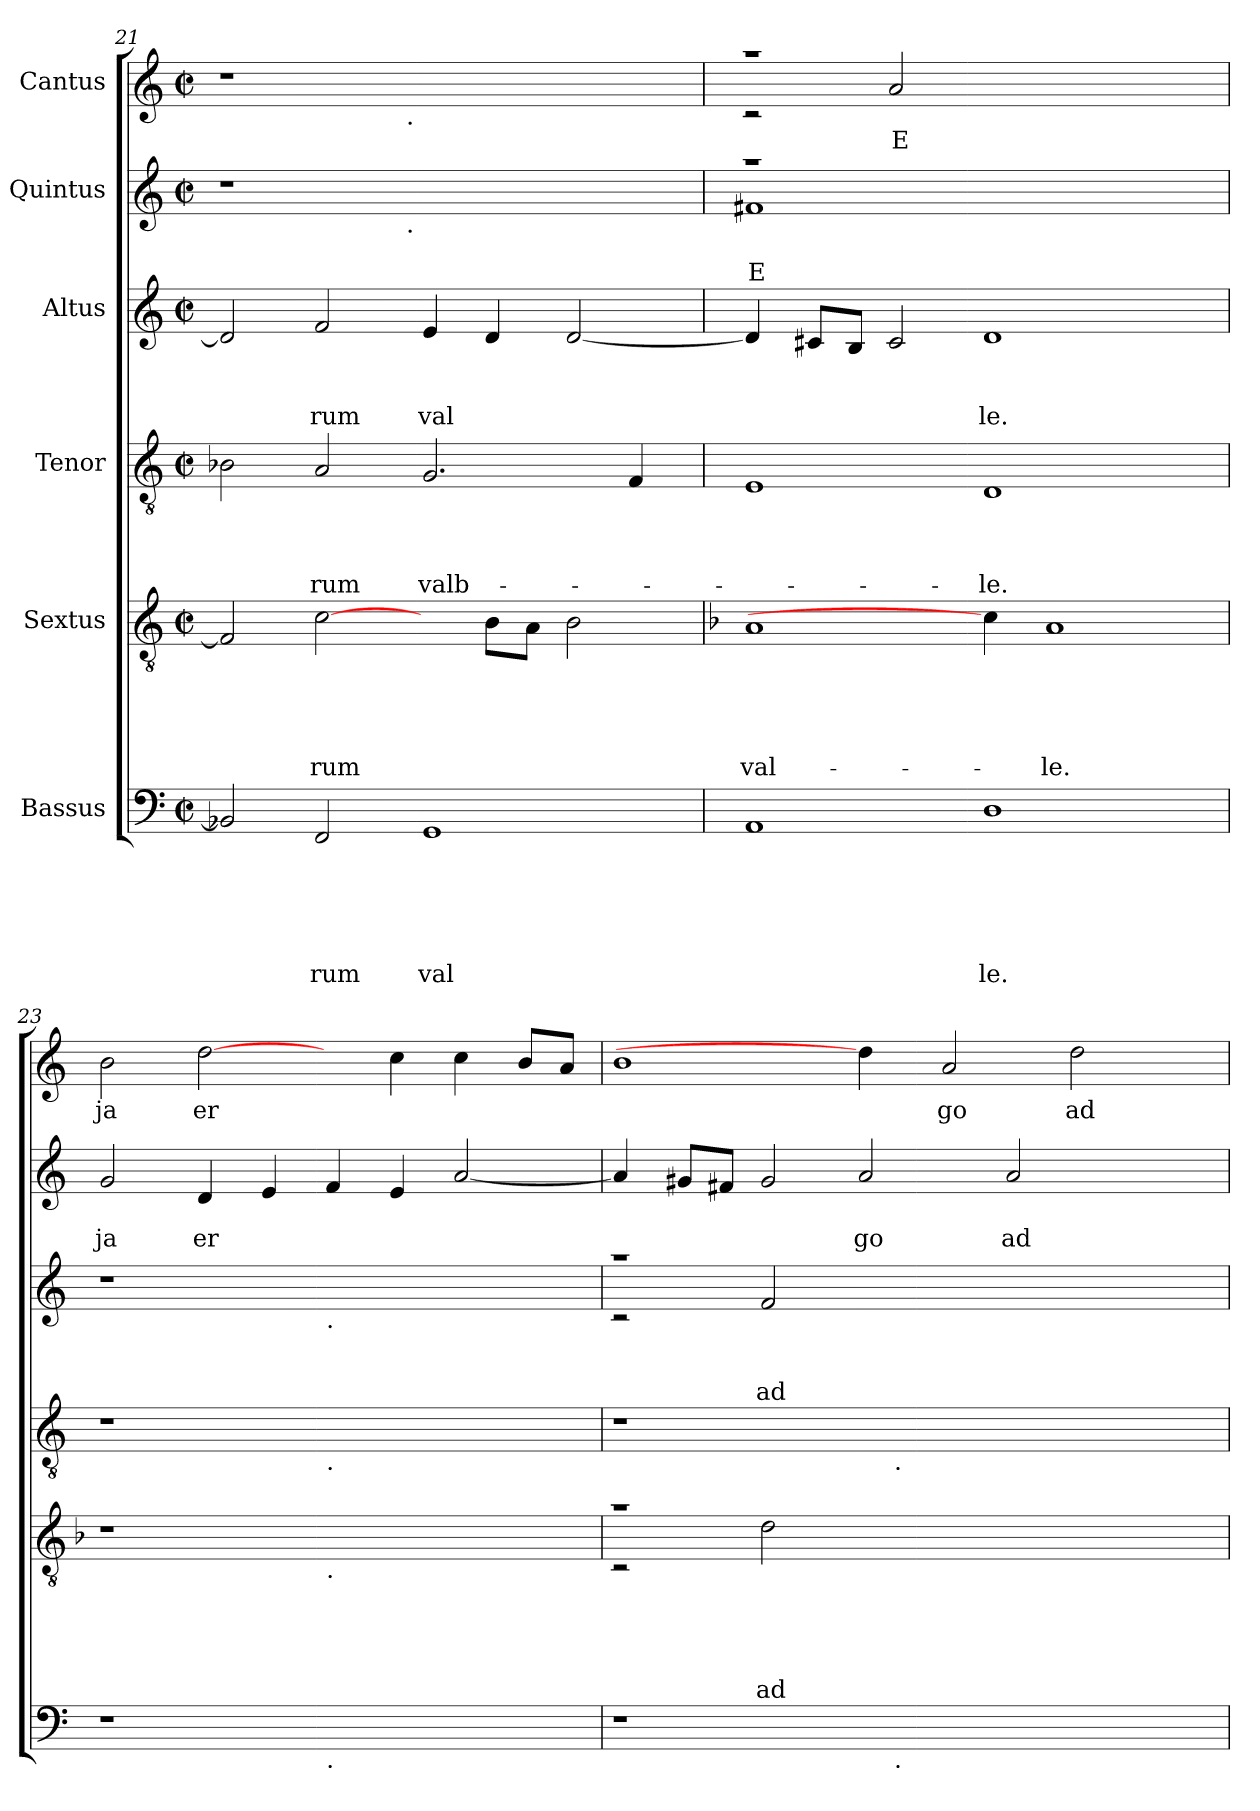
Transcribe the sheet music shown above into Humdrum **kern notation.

**kern	**text	**text	**text	**text	**text	**text	**kern	**text	**text	**text	**text	**text	**kern	**text	**text	**text	**text	**kern	**text	**text	**text	**kern	**text	**text	**kern	**text
*part6	*part6	*part6	*part6	*part6	*part6	*part6	*part5	*part5	*part5	*part5	*part5	*part5	*part4	*part4	*part4	*part4	*part4	*part3	*part3	*part3	*part3	*part2	*part2	*part2	*part1	*part1
*staff6	*staff6	*staff6	*staff6	*staff6	*staff6	*staff6	*staff5	*staff5	*staff5	*staff5	*staff5	*staff5	*staff4	*staff4	*staff4	*staff4	*staff4	*staff3	*staff3	*staff3	*staff3	*staff2	*staff2	*staff2	*staff1	*staff1
*I"Bassus	*	*	*	*	*	*	*I"Sextus	*	*	*	*	*	*I"Tenor	*	*	*	*	*I"Altus	*	*	*	*I"Quintus	*	*	*I"Cantus	*
!!LO:PB:g=z
*clefF4	*	*	*	*	*	*	*clefGv2	*	*	*	*	*	*clefGv2	*	*	*	*	*clefG2	*	*	*	*clefG2	*	*	*clefG2	*
*k[]	*	*	*	*	*	*	*k[]	*	*	*	*	*	*k[]	*	*	*	*	*k[]	*	*	*	*k[]	*	*	*k[]	*
*C:	*	*	*	*	*	*	*C:	*	*	*	*	*	*C:	*	*	*	*	*C:	*	*	*	*C:	*	*	*C:	*
*M2/2	*	*	*	*	*	*	*M2/2	*	*	*	*	*	*M2/2	*	*	*	*	*M2/2	*	*	*	*M2/2	*	*	*M2/2	*
*met(c|)	*	*	*	*	*	*	*met(c|)	*	*	*	*	*	*met(c|)	*	*	*	*	*met(c|)	*	*	*	*met(c|)	*	*	*met(c|)	*
=21	=21	=21	=21	=21	=21	=21	=21	=21	=21	=21	=21	=21	=21	=21	=21	=21	=21	=21	=21	=21	=21	=21	=21	=21	=21	=21
*	*	*	*	*	*	*	*	*	*	*	*	*	*	*	*	*	*	*	*	*	*	*^	*	*	*^	*
2BB-X/]	.	.	.	.	.	.	2F/]	.	.	.	.	.	2B-X\	.	.	.	.	2d/]	.	.	.	1r	2ryy	.	.	1r	2ryy	.
!	!	!	!	!	!	!LO:LY:b	!	!	!	!	!	!LO:LY:b	!	!	!	!	!LO:LY:b	!	!	!	!LO:LY:b	!	!	!	!	!	!	!
2FF/	.	.	.	.	.	rum	[2c\	.	.	.	.	rum	2A/	.	.	.	rum	2f/	.	.	rum	.	4...ryy	.	.	.	4...ryy	.
!	!	!	!	!	!	!	!	!	!	!	!	!	!	!	!	!	!	!	!	!	!	!	!	!	!	!	!LO:TX:b:t=.	!
!	!	!	!	!	!	!	!	!	!	!	!	!	!	!	!	!	!	!	!	!	!	!	!LO:TX:b:t=.	!	!	!	!	!
.	.	.	.	.	.	.	.	.	.	.	.	.	.	.	.	.	.	.	.	.	.	.	1ryy	.	.	.	1ryy	.
!	!	!	!	!	!	!LO:LY:b	!	!	!	!	!	!	!	!	!	!	!LO:LY:b	!	!	!	!LO:LY:b	!	!	!	!	!	!	!
1GG	.	.	.	.	.	val	4ryy	.	.	.	.	.	2.G/	.	.	.	valb-	4e/	.	.	val	1ryy	.	.	.	1ryy	.	.
.	.	.	.	.	.	.	8B\L	.	.	.	.	.	.	.	.	.	.	4d/	.	.	.	.	.	.	.	.	.	.
.	.	.	.	.	.	.	8A\J	.	.	.	.	.	.	.	.	.	.	.	.	.	.	.	.	.	.	.	.	.
.	.	.	.	.	.	.	2B\	.	.	.	.	.	.	.	.	.	.	[<2d/	.	.	.	.	.	.	.	.	.	.
.	.	.	.	.	.	.	.	.	.	.	.	.	4F/	.	.	.	.	.	.	.	.	.	.	.	.	.	.	.
.	.	.	.	.	.	.	.	.	.	.	.	.	.	.	.	.	.	.	.	.	.	.	32ryy	.	.	.	32ryy	.
=22	=22	=22	=22	=22	=22	=22	=22	=22	=22	=22	=22	=22	=22	=22	=22	=22	=22	=22	=22	=22	=22	=22	=22	=22	=22	=22	=22	=22
*	*	*	*	*	*	*	*k[b-]	*	*	*	*	*	*	*	*	*	*	*	*	*	*	*	*	*	*	*	*	*
*	*	*	*	*	*	*	*F:	*	*	*	*	*	*	*	*	*	*	*	*	*	*	*	*	*	*	*	*	*
!	!	!	!	!	!	!	!	!	!	!	!	!LO:LY:b	!	!	!	!	!	!	!	!	!	!	!	!	!LO:LY:b	!	!	!
1AA	.	.	.	.	.	.	1A	.	.	.	.	val-	1E	.	.	.	.	4d/]	.	.	.	1raa	1f#X	.	E	1raa	2rc	.
.	.	.	.	.	.	.	.	.	.	.	.	.	.	.	.	.	.	8c#/L	.	.	.	.	.	.	.	.	.	.
.	.	.	.	.	.	.	.	.	.	.	.	.	.	.	.	.	.	8B/J	.	.	.	.	.	.	.	.	.	.
!	!	!	!	!	!	!	!	!	!	!	!	!	!	!	!	!	!	!	!	!	!	!	!	!	!	!	!	!LO:LY:b
.	.	.	.	.	.	.	.	.	.	.	.	.	.	.	.	.	.	2c#/	.	.	.	.	.	.	.	.	2a/	E
!	!	!	!	!	!	!LO:LY:b	!	!	!	!	!	!	!	!	!	!	!LO:LY:b	!	!	!	!LO:LY:b	!	!	!	!	!	!	!
1D	.	.	.	.	.	le.	4c\]	.	.	.	.	.	1D	.	.	.	-le.	1d	.	.	le.	1ryy	1ryy	.	.	1ryy	1ryy	.
!	!	!	!	!	!	!	!	!	!	!	!	!LO:LY:b	!	!	!	!	!	!	!	!	!	!	!	!	!	!	!	!
.	.	.	.	.	.	.	1A	.	.	.	.	-le.	.	.	.	.	.	.	.	.	.	.	.	.	.	.	.	.
4ryy	.	.	.	.	.	.	.	.	.	.	.	.	4ryy	.	.	.	.	4ryy	.	.	.	4ryy	4ryy	.	.	4ryy	4ryy	.
=23	=23	=23	=23	=23	=23	=23	=23	=23	=23	=23	=23	=23	=23	=23	=23	=23	=23	=23	=23	=23	=23	=23	=23	=23	=23	=23	=23	=23
!	!	!	!	!	!	!	!	!	!	!	!	!	!	!	!	!	!	!	!	!	!	!	!	!	!LO:LY:b	!	!	!LO:LY:b
*	*	*	*	*	*	*	*	*	*	*	*	*	*	*	*	*	*	*	*	*	*	*v	*v	*	*	*	*	*
*	*	*	*	*	*	*	*	*	*	*	*	*	*	*	*	*	*	*	*	*	*	*	*	*	*v	*v	*
1r	.	.	.	.	.	.	1r	.	.	.	.	.	1r	.	.	.	.	1r	.	.	.	2g/	.	ja	2b\	ja
!	!	!	!	!	!	!	!	!	!	!	!	!	!	!	!	!	!	!	!	!	!	!	!	!LO:LY:b	!	!LO:LY:b
.	.	.	.	.	.	.	.	.	.	.	.	.	.	.	.	.	.	.	.	.	.	4d/	.	er	[2dd\	er
.	.	.	.	.	.	.	.	.	.	.	.	.	.	.	.	.	.	.	.	.	.	4e/	.	.	.	.
!	!	!	!	!	!	!	!	!	!	!	!	!	!	!	!	!	!	!LO:TX:b:t=.	!	!	!	!	!	!	!	!
!	!	!	!	!	!	!	!	!	!	!	!	!	!LO:TX:b:t=.	!	!	!	!	!	!	!	!	!	!	!	!	!
!	!	!	!	!	!	!	!LO:TX:b:t=.	!	!	!	!	!	!	!	!	!	!	!	!	!	!	!	!	!	!	!
!LO:TX:b:t=.	!	!	!	!	!	!	!	!	!	!	!	!	!	!	!	!	!	!	!	!	!	!	!	!	!	!
1ryy	.	.	.	.	.	.	1ryy	.	.	.	.	.	1ryy	.	.	.	.	1ryy	.	.	.	4f/	.	.	4ryy	.
.	.	.	.	.	.	.	.	.	.	.	.	.	.	.	.	.	.	.	.	.	.	4e/	.	.	4cc\	.
.	.	.	.	.	.	.	.	.	.	.	.	.	.	.	.	.	.	.	.	.	.	[<2a/	.	.	4cc\	.
.	.	.	.	.	.	.	.	.	.	.	.	.	.	.	.	.	.	.	.	.	.	.	.	.	8b/L	.
.	.	.	.	.	.	.	.	.	.	.	.	.	.	.	.	.	.	.	.	.	.	.	.	.	8a/J	.
=24	=24	=24	=24	=24	=24	=24	=24	=24	=24	=24	=24	=24	=24	=24	=24	=24	=24	=24	=24	=24	=24	=24	=24	=24	=24	=24
*	*	*	*	*	*	*	*^	*	*	*	*	*	*	*	*	*	*	*^	*	*	*	*	*	*	*	*
1r	.	.	.	.	.	.	1ra	2rC	.	.	.	.	.	1r	.	.	.	.	1raa	2rc	.	.	.	4a/]	.	.	1b	.
.	.	.	.	.	.	.	.	.	.	.	.	.	.	.	.	.	.	.	.	.	.	.	.	8g#/L	.	.	.	.
.	.	.	.	.	.	.	.	.	.	.	.	.	.	.	.	.	.	.	.	.	.	.	.	8f#/J	.	.	.	.
!	!	!	!	!	!	!	!	!	!	!	!	!	!LO:LY:b	!	!	!	!	!	!	!	!	!	!LO:LY:b	!	!	!	!	!
.	.	.	.	.	.	.	.	2d\	.	.	.	.	ad-	.	.	.	.	.	.	2f/	.	.	ad	2g#/	.	.	.	.
!	!	!	!	!	!	!	!	!	!	!	!	!	!	!	!	!	!	!	!	!	!	!	!	!	!	!LO:LY:b	!	!
16.ryy	.	.	.	.	.	.	1ryy	1ryy	.	.	.	.	.	16.ryy	.	.	.	.	1ryy	1ryy	.	.	.	2a/	.	go	4dd\]	.
!	!	!	!	!	!	!	!	!	!	!	!	!	!	!LO:TX:b:t=.	!	!	!	!	!	!	!	!	!	!	!	!	!	!
!LO:TX:b:t=.	!	!	!	!	!	!	!	!	!	!	!	!	!	!	!	!	!	!	!	!	!	!	!	!	!	!	!	!
1ryy	.	.	.	.	.	.	.	.	.	.	.	.	.	1ryy	.	.	.	.	.	.	.	.	.	.	.	.	.	.
!	!	!	!	!	!	!	!	!	!	!	!	!	!	!	!	!	!	!	!	!	!	!	!	!	!	!	!	!LO:LY:b
.	.	.	.	.	.	.	.	.	.	.	.	.	.	.	.	.	.	.	.	.	.	.	.	.	.	.	2a/	go
!	!	!	!	!	!	!	!	!	!	!	!	!	!	!	!	!	!	!	!	!	!	!	!	!	!	!LO:LY:b	!	!
.	.	.	.	.	.	.	.	.	.	.	.	.	.	.	.	.	.	.	.	.	.	.	.	2a/	.	ad	.	.
!	!	!	!	!	!	!	!	!	!	!	!	!	!	!	!	!	!	!	!	!	!	!	!	!	!	!	!	!LO:LY:b
.	.	.	.	.	.	.	.	.	.	.	.	.	.	.	.	.	.	.	.	.	.	.	.	.	.	.	2dd\	ad
.	.	.	.	.	.	.	4ryy	4ryy	.	.	.	.	.	.	.	.	.	.	4ryy	4ryy	.	.	.	4ryy	.	.	.	.
8ryy	.	.	.	.	.	.	.	.	.	.	.	.	.	8ryy	.	.	.	.	.	.	.	.	.	.	.	.	.	.
32ryy	.	.	.	.	.	.	.	.	.	.	.	.	.	32ryy	.	.	.	.	.	.	.	.	.	.	.	.	.	.
*	*	*	*	*	*	*	*v	*v	*	*	*	*	*	*	*	*	*	*	*v	*v	*	*	*	*	*	*	*	*
=	=	=	=	=	=	=	=	=	=	=	=	=	=	=	=	=	=	=	=	=	=	=	=	=	=	=
*-	*-	*-	*-	*-	*-	*-	*-	*-	*-	*-	*-	*-	*-	*-	*-	*-	*-	*-	*-	*-	*-	*-	*-	*-	*-	*-
